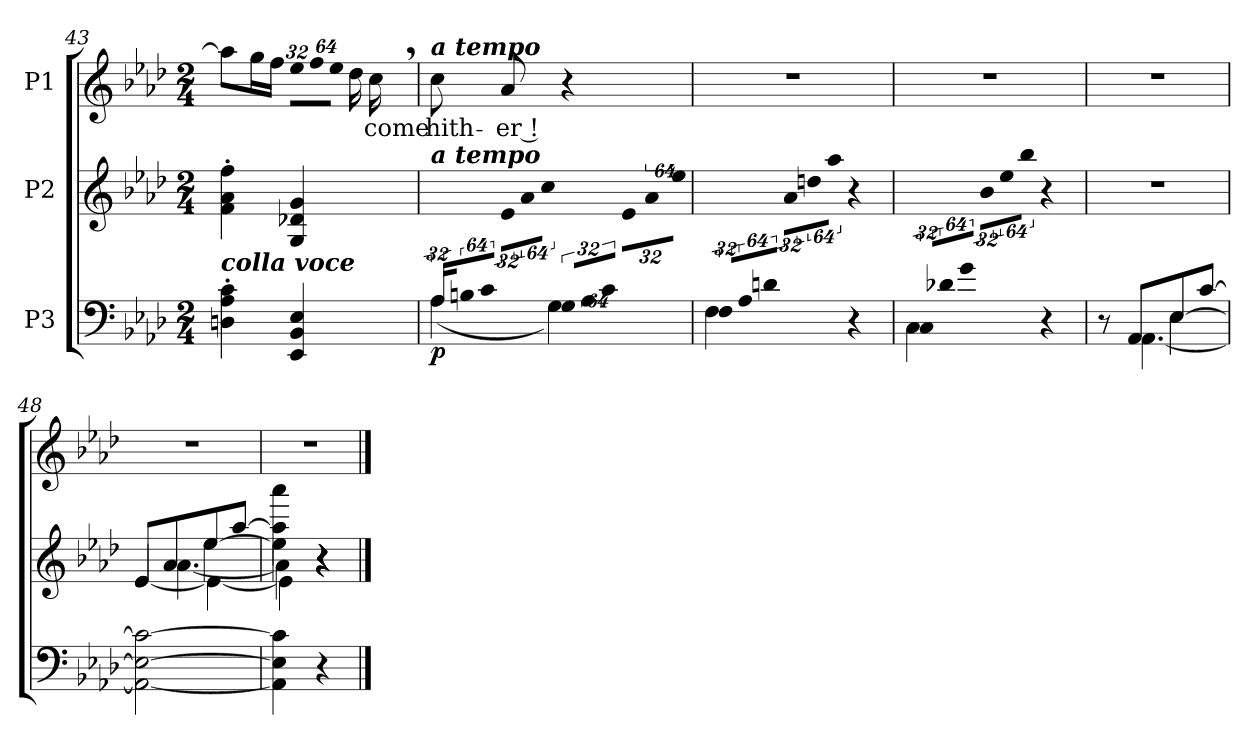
**kern	**dynam	**kern	**kern	**text
*part3	*part3	*part2	*part1	*part1
*staff3	*staff3	*staff2	*staff1	*staff1
*I"P3	*	*I"P2	*I"P1	*
*clefF4	*	*clefG2	*clefG2	*
*k[b-e-a-d-]	*	*k[b-e-a-d-]	*k[b-e-a-d-]	*
*A-:	*	*A-:	*A-:	*
*M2/4	*	*M2/4	*M2/4	*
=43	=43	=43	=43	=43
!LO:TX:a:Bi:t=colla voce	!	!	!	!
4Dni\' 4A-i' 4ci'	.	4fi\' 4a-i' 4ffi'	8aa-i\L]	.
.	.	.	16ggi\L	.
.	.	.	16ffi\JJ	.
*	*	*	*Xbrackettup	*
!	!	!	!LO:N:vis=16	!
4EE-i/ 4BB-i 4E-i	.	4Gi/ 4d-Xi 4gi	512%21ee-i\LL	.
!	!	!	!LO:N:vis=16	!
.	.	.	1024%43ffi\	.
!	!	!	!LO:N:vis=16	!
.	.	.	1024%43ee-i\JJ	.
.	.	.	16dd-i\	.
!	!	!	!	!LO:LY:b:color=#000000
.	.	.	16cc,i\	come
=44	=44	=44	=44	=44
!LO:N:vis=16	!	!	!	!
*^	*	*	*	*
!	!	!	!	!LO:TX:a:Bi:t=a tempo	!
!	!	!	!LO:TX:a:Bi:t=a tempo	!	!
!	!	!	!	!	!LO:LY:b:color=#000000
(512%21A-i/LL	(4A-i\	p	32ryy	8cci\	hith-
.	.	.	128ryy	.	.
.	.	.	512ryy	.	.
!LO:N:vis=16	!	!	!	!	!
1024%43Bni/	.	.	32ryy	.	.
.	.	.	128ryy	.	.
.	.	.	512.ryy	.	.
!LO:N:vis=16	!	!	!	!	!
1024%43ci/JJ	.	.	32ryy	.	.
.	.	.	128ryy	.	.
.	.	.	512.ryy	.	.
!	!	!	!LO:N:vis=16	!	!
!	!	!	!	!	!LO:LY:b:color=#000000
32ryy	.	.	512%21e-i\LL	8a-i/	-er !
128ryy	.	.	.	.	.
512ryy	.	.	.	.	.
!	!	!	!LO:N:vis=16	!	!
32ryy	.	.	1024%43a-i\	.	.
128ryy	.	.	.	.	.
512.ryy	.	.	.	.	.
!	!	!	!LO:N:vis=16	!	!
32ryy	.	.	1024%43cci\JJ	.	.
128ryy	.	.	.	.	.
512.ryy)	.	.	.	.	.
!LO:N:vis=16	!	!	!	!	!
(512%21Gi/LL	4Gi\)	.	32ryy	4r	.
.	.	.	128ryy	.	.
.	.	.	512ryy	.	.
!LO:N:vis=16	!	!	!	!	!
1024%43A-i/	.	.	32ryy	.	.
.	.	.	128ryy	.	.
.	.	.	512.ryy	.	.
!LO:N:vis=16	!	!	!	!	!
1024%43ci/JJ	.	.	32ryy	.	.
.	.	.	128ryy	.	.
.	.	.	512.ryy	.	.
!	!	!	!LO:N:vis=16	!	!
32ryy	.	.	512%21e-i\LL	.	.
128ryy	.	.	.	.	.
512ryy	.	.	.	.	.
!	!	!	!LO:N:vis=16	!	!
32ryy	.	.	1024%43a-i\	.	.
128ryy	.	.	.	.	.
512.ryy	.	.	.	.	.
!	!	!	!LO:N:vis=16	!	!
32ryy	.	.	1024%43ee-i\JJ	.	.
128ryy	.	.	.	.	.
512.ryy)	.	.	.	.	.
!!LO:LB:g=z
=45	=45	=45	=45	=45	=45
!LO:N:vis=16	!	!	!	!LO:N:vis=1	!
(512%21Fi/LL	4Fi\	.	32ryy	2r	.
.	.	.	128ryy	.	.
.	.	.	512ryy	.	.
!LO:N:vis=16	!	!	!	!	!
1024%43A-i/	.	.	32ryy	.	.
.	.	.	128ryy	.	.
.	.	.	512.ryy	.	.
!LO:N:vis=16	!	!	!	!	!
1024%43dni/JJ	.	.	32ryy	.	.
.	.	.	128ryy	.	.
.	.	.	512.ryy	.	.
!	!	!	!LO:N:vis=16	!	!
32ryy	.	.	512%21a-i\LL	.	.
128ryy	.	.	.	.	.
512ryy	.	.	.	.	.
!	!	!	!LO:N:vis=16	!	!
32ryy	.	.	1024%43ddni\	.	.
128ryy	.	.	.	.	.
512.ryy	.	.	.	.	.
!	!	!	!LO:N:vis=16	!	!
32ryy	.	.	1024%43aa-i\JJ	.	.
128ryy	.	.	.	.	.
512.ryy)	.	.	.	.	.
4r	4ryy	.	4r	.	.
=46	=46	=46	=46	=46	=46
!LO:N:vis=16	!	!	!	!LO:N:vis=1	!
(512%21Ci/LL	4Ci\	.	32ryy	2r	.
.	.	.	128ryy	.	.
.	.	.	512ryy	.	.
!LO:N:vis=16	!	!	!	!	!
1024%43d-Xi/	.	.	32ryy	.	.
.	.	.	128ryy	.	.
.	.	.	512.ryy	.	.
!LO:N:vis=16	!	!	!	!	!
1024%43gi/JJ	.	.	32ryy	.	.
.	.	.	128ryy	.	.
.	.	.	512.ryy	.	.
!	!	!	!LO:N:vis=16	!	!
32ryy	.	.	512%21b-i\LL	.	.
128ryy	.	.	.	.	.
512ryy	.	.	.	.	.
!	!	!	!LO:N:vis=16	!	!
32ryy	.	.	1024%43ee-i\	.	.
128ryy	.	.	.	.	.
512.ryy	.	.	.	.	.
!	!	!	!LO:N:vis=16	!	!
32ryy	.	.	1024%43bb-i\JJ	.	.
128ryy	.	.	.	.	.
512.ryy)	.	.	.	.	.
4r	4ryy	.	4r	.	.
=47	=47	=47	=47	=47	=47
*	*^	*	*	*	*
!	!	!	!	!LO:N:vis=1	!LO:N:vis=1	!
8r	8ryy	4ryy	.	2r	2r	.
8AA-i/L	[4.AA-i\	.	.	.	.	.
8E-i/	.	[4E-i\	.	.	.	.
[8ci/J	.	.	.	.	.	.
*v	*v	*v	*	*	*	*
=48	=48	=48	=48	=48
*	*	*^	*	*
*	*	*	*^	*	*
*	*	*	*	*^	*	*
!	!	!	!	!	!	!LO:N:vis=1	!
2AA-i\_ 2E-i_ 2ci_	.	8e-i/L	8ryy	4ryy	[4e-i/	2r	.
.	.	8a-i/	[4.a-i\	.	.	.	.
.	.	8ee-i/	.	[4ee-i\	4e-i\_	.	.
.	.	[8aa-i/J	.	.	.	.	.
=49	=49	=49	=49	=49	=49	=49	=49
!	!	!	!	!	!	!LO:N:vis=1	!
4AA-i\] 4E-i] 4ci]	.	4aa-i\] 4aaa-i	4a-i\]	4ee-i\]	4e-i\]	2r	.
4r	.	4r	4r	4r	4r	.	.
*	*	*v	*v	*v	*v	*	*
==	==	==	==	==
*-	*-	*-	*-	*-
